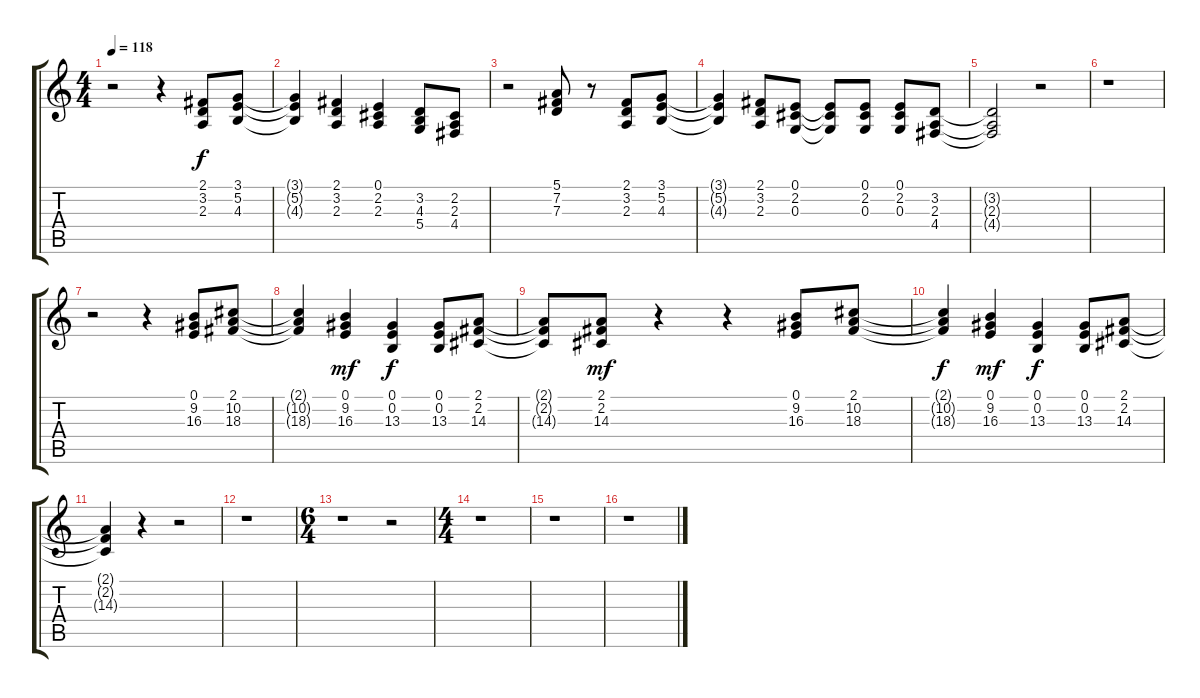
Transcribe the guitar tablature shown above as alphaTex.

\track "" {instrument choiraahs}
\staff {score tabs}
\tuning (E4 B3 G3 D3 A2 E2) {hide}
\ts (4 4)
\tempo 118
\clef g2
\ks c
r.2{dy f} r.4 (2.1 3.2 2.3).8 (3.1 5.2 4.3).8 |
(3.1{t} 5.2{t} 4.3{t}).4 (2.1 3.2 2.3).4 (0.1 2.2 2.3).4 (3.2 4.3 5.4).8 (2.2 2.3 4.4).8 |
r.2 (5.1 7.2 7.3).8 r.8 (2.1 3.2 2.3).8 (3.1 5.2 4.3).8 |
(3.1{t} 5.2{t} 4.3{t}).4 (2.1 3.2 2.3).8 (0.1 2.2 0.3).8 (0.1{t} 2.2{t} 0.3{t}).8 (0.1 2.2 0.3).8 (0.1 2.2 0.3).8 (3.2 2.3 4.4).8 |
(3.2{t} 2.3{t} 4.4{t}).2 r.2 |
r.1 |
r.2 r.4 (0.1 9.2 16.3).8 (2.1 10.2 18.3).8 |
(2.1{t} 10.2{t} 18.3{t}).4 (0.1 9.2 16.3).4{dy mf} (0.1 0.2 13.3).4{dy f} (0.1 0.2 13.3).8 (2.1 2.2 14.3).8 |
(2.1{t} 2.2{t} 14.3{t}).8 (2.1 2.2 14.3).8{dy mf} r.4 r.4 (0.1 9.2 16.3).8 (2.1 10.2 18.3).8 |
(2.1{t} 10.2{t} 18.3{t}).4{dy f} (0.1 9.2 16.3).4{dy mf} (0.1 0.2 13.3).4{dy f} (0.1 0.2 13.3).8 (2.1 2.2 14.3).8 |
(2.1{t} 2.2{t} 14.3{t}).4 r.4 r.2 |
r.1 |
\ts (6 4)
r.1 r.2 |
\ts (4 4)
r.1 |
r.1 |
r.1
